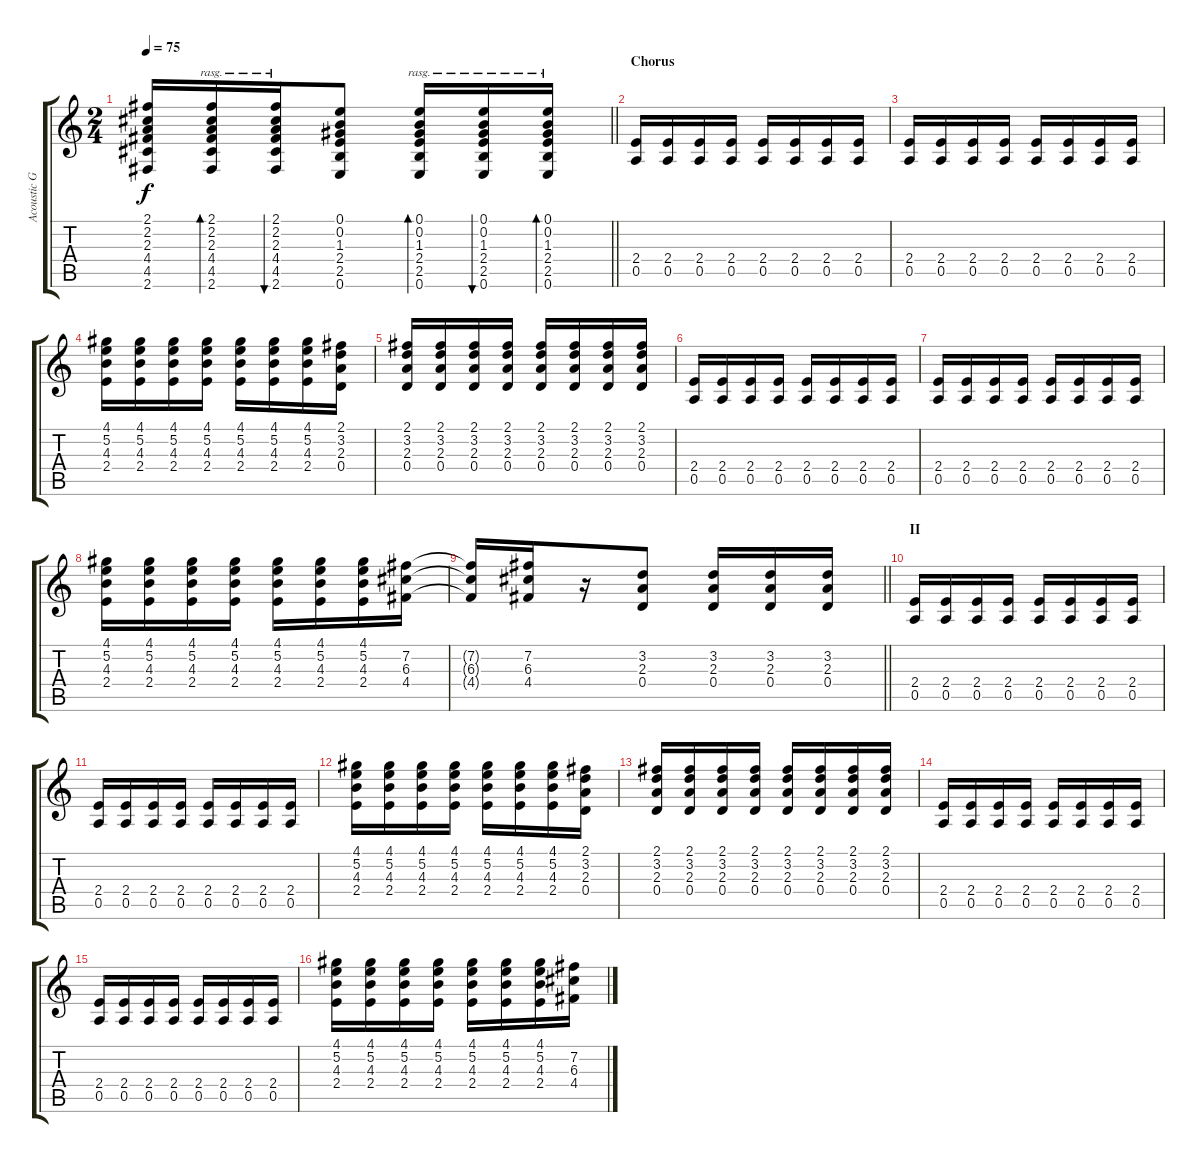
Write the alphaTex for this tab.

\track ("Acoustic Guitar" "Acoustic G") {instrument acousticguitarsteel}
\staff {score tabs}
\tuning (E4 B3 G3 D3 A2 E2) {hide}
\ts (2 4)
\tempo 75
\clef g2
\barLineRight lightlight
\ks c
(2.1{t} 2.2{t} 2.3{t} 4.4{t} 4.5{t} 2.6{t}).16{dy f} (2.1 2.2 2.3 4.4 4.5 2.6).16{bd 30 rasg ii} (2.1 2.2 2.3 4.4 4.5 2.6).16{bu 30 rasg ii} (0.1 0.2 1.3 2.4 2.5 0.6).8 (0.1 0.2 1.3 2.4 2.5 0.6).16{bd 30 rasg ii} (0.1 0.2 1.3 2.4 2.5 0.6).16{bu 30 rasg ii} (0.1 0.2 1.3 2.4 2.5 0.6).16{bd 30 rasg ii} |
\section ("" "Chorus")
(2.4 0.5).16{instrument distortionguitar} (2.4 0.5).16 (2.4 0.5).16 (2.4 0.5).16 (2.4 0.5).16 (2.4 0.5).16 (2.4 0.5).16 (2.4 0.5).16 |
(2.4 0.5).16 (2.4 0.5).16 (2.4 0.5).16 (2.4 0.5).16 (2.4 0.5).16 (2.4 0.5).16 (2.4 0.5).16 (2.4 0.5).16 |
(4.1 5.2 4.3 2.4).16 (4.1 5.2 4.3 2.4).16 (4.1 5.2 4.3 2.4).16 (4.1 5.2 4.3 2.4).16 (4.1 5.2 4.3 2.4).16 (4.1 5.2 4.3 2.4).16 (4.1 5.2 4.3 2.4).16 (2.1 3.2 2.3 0.4).16 |
(2.1 3.2 2.3 0.4).16 (2.1 3.2 2.3 0.4).16 (2.1 3.2 2.3 0.4).16 (2.1 3.2 2.3 0.4).16 (2.1 3.2 2.3 0.4).16 (2.1 3.2 2.3 0.4).16 (2.1 3.2 2.3 0.4).16 (2.1 3.2 2.3 0.4).16 |
(2.4 0.5).16 (2.4 0.5).16 (2.4 0.5).16 (2.4 0.5).16 (2.4 0.5).16 (2.4 0.5).16 (2.4 0.5).16 (2.4 0.5).16 |
(2.4 0.5).16 (2.4 0.5).16 (2.4 0.5).16 (2.4 0.5).16 (2.4 0.5).16 (2.4 0.5).16 (2.4 0.5).16 (2.4 0.5).16 |
(4.1 5.2 4.3 2.4).16 (4.1 5.2 4.3 2.4).16 (4.1 5.2 4.3 2.4).16 (4.1 5.2 4.3 2.4).16 (4.1 5.2 4.3 2.4).16 (4.1 5.2 4.3 2.4).16 (4.1 5.2 4.3 2.4).16 (7.2 6.3 4.4).16 |
\barLineRight lightlight
(7.2{t} 6.3{t} 4.4{t}).16 (7.2 6.3 4.4).16 r.16 (3.2 2.3 0.4).8 (3.2 2.3 0.4).16 (3.2 2.3 0.4).16 (3.2 2.3 0.4).16 |
\section ("" "II")
(2.4 0.5).16{instrument distortionguitar} (2.4 0.5).16 (2.4 0.5).16 (2.4 0.5).16 (2.4 0.5).16 (2.4 0.5).16 (2.4 0.5).16 (2.4 0.5).16 |
(2.4 0.5).16 (2.4 0.5).16 (2.4 0.5).16 (2.4 0.5).16 (2.4 0.5).16 (2.4 0.5).16 (2.4 0.5).16 (2.4 0.5).16 |
(4.1 5.2 4.3 2.4).16 (4.1 5.2 4.3 2.4).16 (4.1 5.2 4.3 2.4).16 (4.1 5.2 4.3 2.4).16 (4.1 5.2 4.3 2.4).16 (4.1 5.2 4.3 2.4).16 (4.1 5.2 4.3 2.4).16 (2.1 3.2 2.3 0.4).16 |
(2.1 3.2 2.3 0.4).16 (2.1 3.2 2.3 0.4).16 (2.1 3.2 2.3 0.4).16 (2.1 3.2 2.3 0.4).16 (2.1 3.2 2.3 0.4).16 (2.1 3.2 2.3 0.4).16 (2.1 3.2 2.3 0.4).16 (2.1 3.2 2.3 0.4).16 |
(2.4 0.5).16 (2.4 0.5).16 (2.4 0.5).16 (2.4 0.5).16 (2.4 0.5).16 (2.4 0.5).16 (2.4 0.5).16 (2.4 0.5).16 |
(2.4 0.5).16 (2.4 0.5).16 (2.4 0.5).16 (2.4 0.5).16 (2.4 0.5).16 (2.4 0.5).16 (2.4 0.5).16 (2.4 0.5).16 |
(4.1 5.2 4.3 2.4).16 (4.1 5.2 4.3 2.4).16 (4.1 5.2 4.3 2.4).16 (4.1 5.2 4.3 2.4).16 (4.1 5.2 4.3 2.4).16 (4.1 5.2 4.3 2.4).16 (4.1 5.2 4.3 2.4).16 (7.2 6.3 4.4).16
